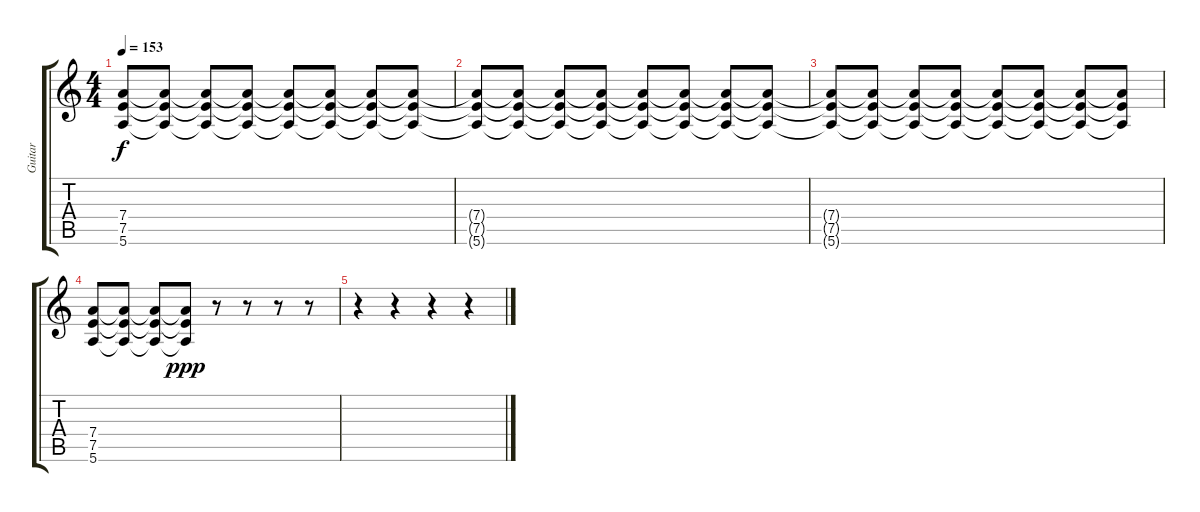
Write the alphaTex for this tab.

\track ("Guitar" "Guitar") {instrument overdrivenguitar}
\staff {score tabs}
\tuning (E4 B3 G3 D3 A2 E2) {hide}
\ts (4 4)
\tempo 153
\clef g2
\ks c
(7.4{t} 7.5{t} 5.6{t}).8{dy f} (7.4{t} 7.5{t} 5.6{t}).8 (7.4{t} 7.5{t} 5.6{t}).8 (7.4{t} 7.5{t} 5.6{t}).8 (7.4{t} 7.5{t} 5.6{t}).8 (7.4{t} 7.5{t} 5.6{t}).8 (7.4{t} 7.5{t} 5.6{t}).8 (7.4{t} 7.5{t} 5.6{t}).8 |
(7.4{t} 7.5{t} 5.6{t}).8 (7.4{t} 7.5{t} 5.6{t}).8 (7.4{t} 7.5{t} 5.6{t}).8 (7.4{t} 7.5{t} 5.6{t}).8 (7.4{t} 7.5{t} 5.6{t}).8 (7.4{t} 7.5{t} 5.6{t}).8 (7.4{t} 7.5{t} 5.6{t}).8 (7.4{t} 7.5{t} 5.6{t}).8 |
(7.4{t} 7.5{t} 5.6{t}).8 (7.4{t} 7.5{t} 5.6{t}).8 (7.4{t} 7.5{t} 5.6{t}).8 (7.4{t} 7.5{t} 5.6{t}).8 (7.4{t} 7.5{t} 5.6{t}).8 (7.4{t} 7.5{t} 5.6{t}).8 (7.4{t} 7.5{t} 5.6{t}).8 (7.4{t} 7.5{t} 5.6{t}).8 |
(7.4 7.5 5.6).8 (7.4{t} 7.5{t} 5.6{t}).8 (7.4{t} 7.5{t} 5.6{t}).8 (7.4{t} 7.5{t} 5.6{t}).8{dy ppp} r.8 r.8 r.8 r.8 |
r.4 r.4 r.4 r.4
